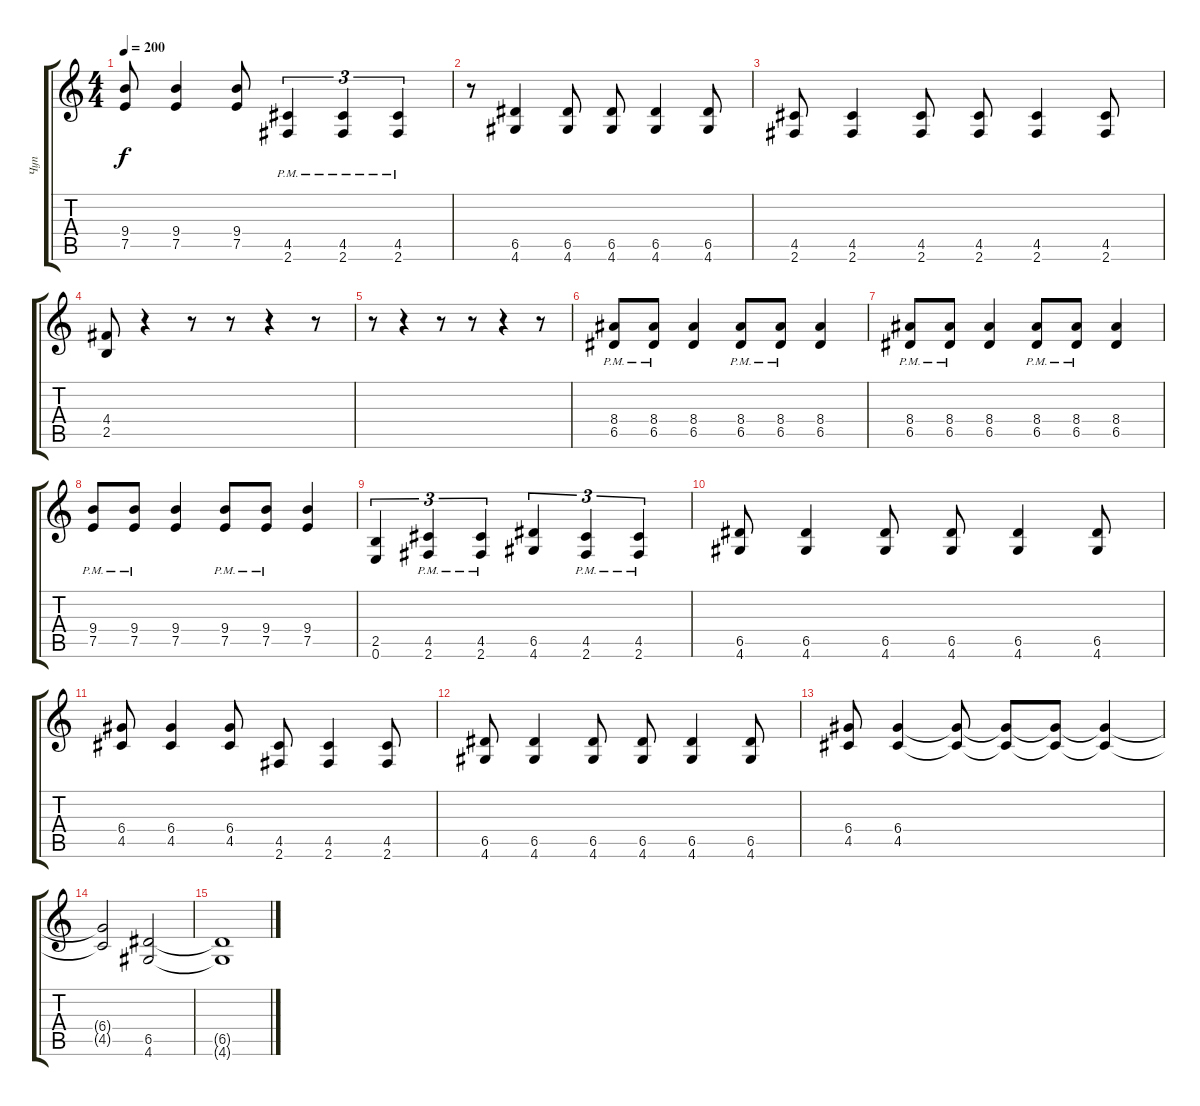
\track ("Чуп" "Чуп") {instrument distortionguitar}
\staff {score tabs}
\tuning (E4 B3 G3 D3 A2 E2) {hide}
\ts (4 4)
\tempo 200
\clef g2
\ks c
(9.4 7.5).8{dy f} (9.4 7.5).4 (9.4 7.5).8 (4.5{pm} 2.6{pm}).4{tu (3 2)} (4.5{pm} 2.6{pm}).4{tu (3 2)} (4.5{pm} 2.6{pm}).4{tu (3 2)} |
r.8 (6.5 4.6).4 (6.5 4.6).8 (6.5 4.6).8 (6.5 4.6).4 (6.5 4.6).8 |
(4.5 2.6).8 (4.5 2.6).4 (4.5 2.6).8 (4.5 2.6).8 (4.5 2.6).4 (4.5 2.6).8 |
(4.4 2.5).8 r.4 r.8 r.8 r.4 r.8 |
r.8 r.4 r.8 r.8 r.4 r.8 |
(8.4{pm} 6.5{pm}).8 (8.4{pm} 6.5{pm}).8 (8.4 6.5).4 (8.4{pm} 6.5{pm}).8 (8.4{pm} 6.5{pm}).8 (8.4 6.5).4 |
(8.4{pm} 6.5{pm}).8 (8.4{pm} 6.5{pm}).8 (8.4 6.5).4 (8.4{pm} 6.5{pm}).8 (8.4{pm} 6.5{pm}).8 (8.4 6.5).4 |
(9.4{pm} 7.5{pm}).8 (9.4{pm} 7.5{pm}).8 (9.4 7.5).4 (9.4{pm} 7.5{pm}).8 (9.4{pm} 7.5{pm}).8 (9.4 7.5).4 |
(2.5 0.6).4{tu (3 2)} (4.5{pm} 2.6{pm}).4{tu (3 2)} (4.5{pm} 2.6{pm}).4{tu (3 2)} (6.5 4.6).4{tu (3 2)} (4.5{pm} 2.6{pm}).4{tu (3 2)} (4.5{pm} 2.6{pm}).4{tu (3 2)} |
(6.5 4.6).8 (6.5 4.6).4 (6.5 4.6).8 (6.5 4.6).8 (6.5 4.6).4 (6.5 4.6).8 |
(6.4 4.5).8 (6.4 4.5).4 (6.4 4.5).8 (4.5 2.6).8 (4.5 2.6).4 (4.5 2.6).8 |
(6.5 4.6).8 (6.5 4.6).4 (6.5 4.6).8 (6.5 4.6).8 (6.5 4.6).4 (6.5 4.6).8 |
(6.4 4.5).8 (6.4 4.5).4 (6.4{t} 4.5{t}).8 (6.4{t} 4.5{t}).8 (6.4{t} 4.5{t}).8 (6.4{t} 4.5{t}).4 |
(6.4{t} 4.5{t}).2 (6.5 4.6).2 |
(6.5{t} 4.6{t}).1
